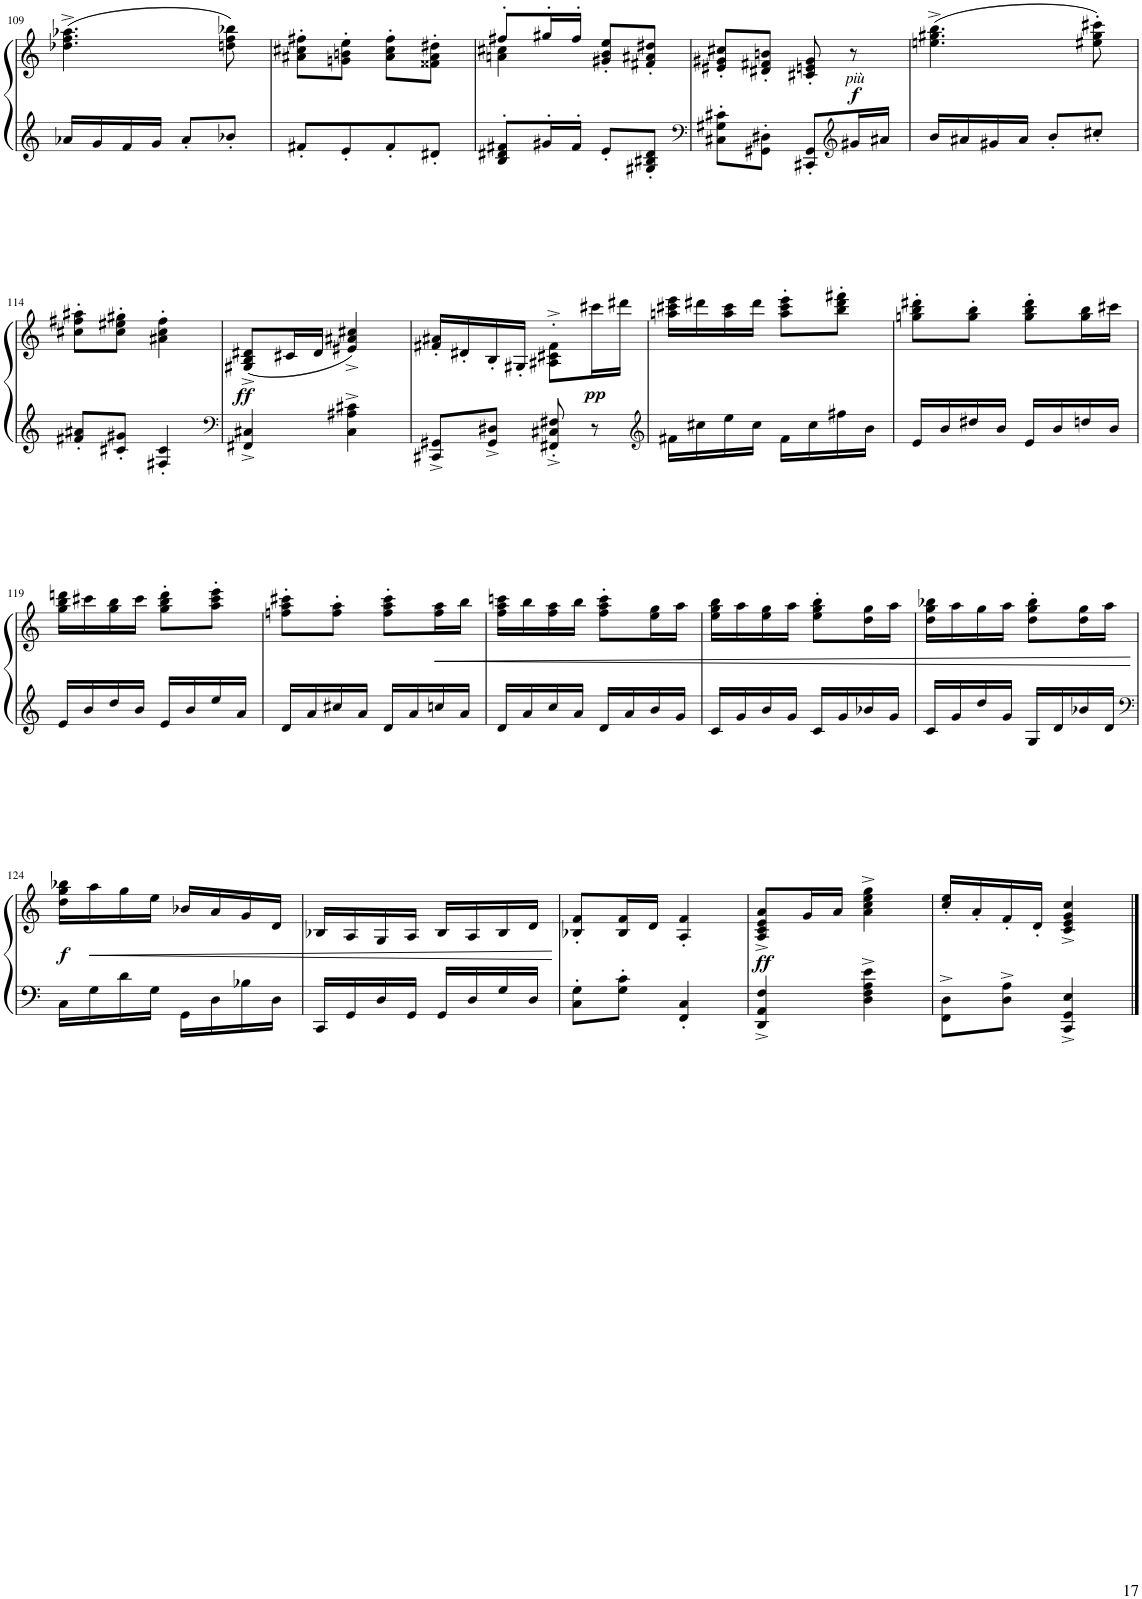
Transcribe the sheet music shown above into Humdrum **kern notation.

**kern	**kern	**dynam
*part1	*part1	*part1
*staff2	*staff1	*staff1/2
*I"Piano	*	*
*I'Pno.	*	*
!!LO:PB:g=z
*clefG2	*clefG2	*
*k[]	*k[]	*
*M2/4	*M2/4	*
=109	=109	=109
16a-X/LL	(4.dd-X\^ 4.ff\^ 4.aa-X\^	.
16g/	.	.
16f/	.	.
16g/JJ	.	.
8a-'/L	.	.
8b-X'/J	8ddn\ 8ff\ 8bb-X\)	.
=110	=110	=110
8f#X'/L	8a#X\' 8cc#X\' 8ff#X\'L	.
8e'/	8gn\' 8bn\' 8ee\'J	.
8f#'/	8a#\' 8cc#\' 8ff#\'L	.
8d#X'/J	8f##X\' 8a#\' 8dd#X\'J	.
=111	=111	=111
*	*^	*
8B/'> 8d#X/'> 8f#X/'>L	8ff#X'/L	4an\ 4cc#X\	.
16g#X'>/L	16gg#X'/L	.	.
16f#'>/JJ	16ff#'/JJ	.	.
8e'/L	8g#X/' 8b/' 8ee/'L	4ryy	.
8G#X/' 8B#X/' 8d#/'J	8f#X/' 8a#X/' 8dd#X/'J	.	.
*	*v	*v	*
=112	=112	=112
*clefF4	*	*
8C#X\' 8G#X\' 8c#X\'L	8e#X/' 8g#X/' 8cc#X/'L	.
8GG#X\' 8D#X\'J	8d#X/' 8f#X/' 8bn/'J	.
8CC#X/' 8GG#/'L	8c#X/' 8en/' 8g#/'	.
*clefG2	*	*
!	!	!LO:DY:a=2
!	!	!LO:DY:n=1:a=2
16g#X/L	8r	other-dynamics f
16a#X/JJ	.	.
=113	=113	=113
16b/LL	(4.een\^ 4.gg#X\^ 4.bb\^	.
16a#X/	.	.
16g#X/	.	.
16a#/JJ	.	.
8b'/L	.	.
8cc#X'/J	8ee#X\' 8gg#\' 8ccc#X\')	.
!!LO:LB:g=z
=114	=114	=114
8f#X/' 8a#X/'L	8cc#X\' 8ff#X\' 8aa#X\'L	.
8c#X/' 8g#X/'J	8cc#\' 8ee#X\' 8gg#X\'J	.
4F#X/' 4c#/'	4a#X\' 4cc#\' 4ff#\'	.
=115	=115	=115
*clefF4	*	*
!	!	!LO:DY:b
4FF#X/^ 4C#X/^	(8G#X/^ 8B/^ 8d#X/^L	ff
.	16c#X/L	.
.	16d#/JJ	.
4C#\^ 4A#X\^ 4c#X\^	4e#X/^ 4a#X/^ 4cc#X/^)	.
=116	=116	=116
8CC#X/^ 8GG#X/^L	16f#X/' 16a#X/'LL	.
.	16d#X'/	.
8GG#/^ 8D#X/^J	16B'/	.
.	16G#X'/JJ	.
8FF#X/'^ 8C#X/'^ 8F#X/'^	8A#X\'^ 8c#X\'^ 8f#\'^L	.
!	!	!LO:DY:b
8r	16ccc#X\L	pp
.	16ddd#X\JJ	.
=117	=117	=117
*clefG2	*	*
16f#X\LL	16aan\ 16ccc#X\ 16eee\LL	.
16cc#X\	16ddd#X\	.
16ee\	16aa\ 16ccc#\	.
16cc#\JJ	16ddd#\JJ	.
16f#\LL	8aa\' 8ccc#\' 8eee\'L	.
16cc#\	.	.
16ff#X\	8bb\' 8ddd#\' 8fff#X\'J	.
16b\JJ	.	.
=118	=118	=118
16e/LL	8ggn\' 8bb\' 8ddd#X\'L	.
16b/	.	.
16dd#X/	8gg\' 8bb\'J	.
16b/JJ	.	.
16e/LL	8gg\' 8bb\' 8ddd#\'L	.
16b/	.	.
16ddn/	16gg\ 16bb\L	.
16b/JJ	16ccc#X\JJ	.
!!LO:LB:g=z
=119	=119	=119
16e/LL	16gg\ 16bb\ 16dddn\LL	.
16b/	16ccc#X\	.
16dd/	16gg\ 16bb\	.
16b/JJ	16ccc#\JJ	.
16e/LL	8gg\' 8bb\' 8ddd\'L	.
16b/	.	.
16ee/	8aa\' 8ccc#\' 8eee\'J	.
16a/JJ	.	.
=120	=120	=120
16d/LL	8ffn\' 8aa\' 8ccc#X\'L	.
16a/	.	.
16cc#X/	8ff\' 8aa\'J	.
16a/JJ	.	.
16d/LL	8ff\' 8aa\' 8ccc#\'L	.
16a/	.	.
!	!	!LO:HP:b
16ccn/	16ff\ 16aa\L	<
16a/JJ	16bb\JJ	.
=121	=121	=121
16d/LL	16ff\ 16aa\ 16cccn\LL	.
16a/	16bb\	.
16cc/	16ff\ 16aa\	.
16a/JJ	16bb\JJ	.
16d/LL	8ff\' 8aa\' 8ccc\'L	.
16a/	.	.
16b/	16ee\ 16gg\L	.
16g/JJ	16aa\JJ	.
=122	=122	=122
16c/LL	16ee\ 16gg\ 16bb\LL	.
16g/	16aa\	.
16b/	16ee\ 16gg\	.
16g/JJ	16aa\JJ	.
16c/LL	8ee\' 8gg\' 8bb\'L	.
16g/	.	.
16b-X/	16dd\ 16gg\L	.
16g/JJ	16aa\JJ	.
=123	=123	=123
16c/LL	16dd\ 16gg\ 16bb-X\LL	.
16g/	16aa\	.
16dd/	16gg\	.
16g/JJ	16aa\JJ	.
16G/LL	8dd\' 8gg\' 8bb-\'L	.
16d/	.	.
16b-X/	16dd\ 16gg\L	.
16d/JJ	16aa\JJ	.
!!LO:LB:g=z
=124	=124	=124
*clefF4	*	*
!	!	!LO:DY:b
16C\LL	16dd\ 16gg\ 16bb-X\LL	f
16G\	16aa\	.
16d\	16gg\	.
16G\JJ	16ee\JJ	.
16GG\LL	16b-X/LL	.
16D\	16a/	.
16B-X\	16g/	.
16D\JJ	16d/JJ	.
=125	=125	=125
16CC/LL	16B-X/LL	.
16GG/	16A/	.
16D/	16G/	.
16GG/JJ	16A/JJ	.
16GG/LL	16B-/LL	.
16D/	16A/	.
16G/	16B-/	.
16D/JJ	16d/JJ	.
.	.	[
=126	=126	=126
8C\' 8G\'L	8B-X/' 8f/'L	.
8G\' 8c\'J	16B-/ 16f/L	.
.	16d/JJ	.
4FF/' 4C/'	4A/' 4f/'	.
=127	=127	=127
!	!	!LO:DY:b
4DD/^ 4AA/^ 4F/^	8A/^ 8c/^ 8e/^ 8a/^L	ff
.	16g/L	.
.	16a/JJ	.
4D\^ 4F\^ 4A\^ 4e\^	4a\^ 4cc\^ 4ee\^ 4gg\^	.
=128	=128	=128
8FF\^ 8D\^L	16cc/' 16ee/'LL	.
.	16a'/	.
8D\^ 8A\^J	16f'/	.
.	16d'/JJ	.
4CC/^ 4GG/^ 4E/^	4c/^, 4e/^, 4g/^, 4cc/^,	.
==	==	==
*-	*-	*-
